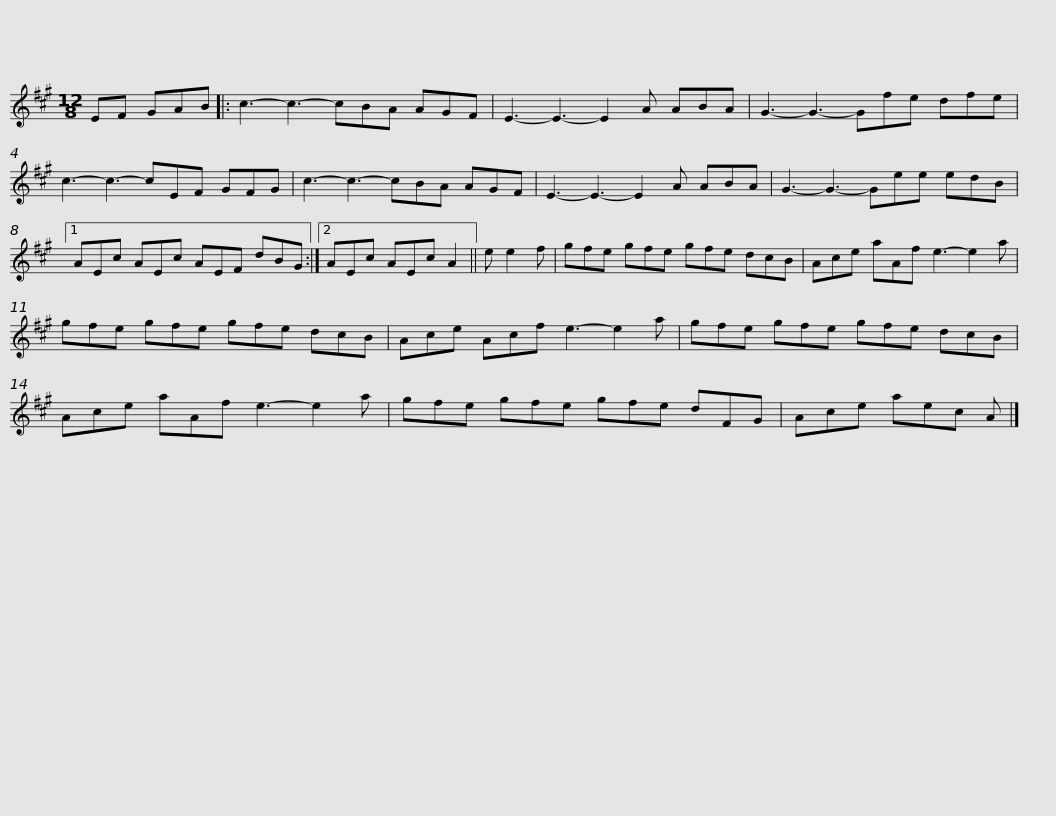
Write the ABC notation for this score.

X:1
L:1/8
M:12/8
I:linebreak $
K:A
V:1 treble
V:1
 EF GAB |: c3- c3- cBA AGF | E3- E3- E2 A ABA | G3- G3- Gfe dfe |$ c3- c3- cEF GFG | %5
 c3- c3- cBA AGF | E3- E3- E2 A ABA | G3- G3- Gee edB |1$ AEc AEc AEF dBG :|2 AEc AEc A2 || %10
 e e2 f | gfe gfe gfe dcB |$ Ace aAf e3- e2 a | gfe gfe gfe dcB | Ace Acf e3- e2 a | %15
 gfe gfe gfe dcB |$ Ace aAf e3- e2 a | gfe gfe gfe dFG | Ace aec A |] %19
